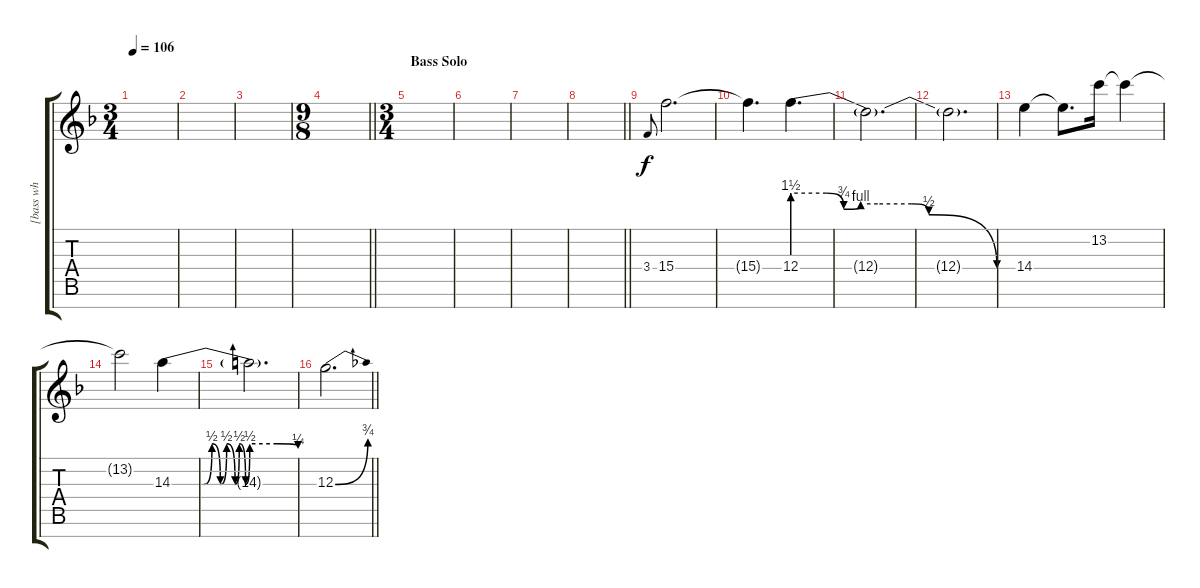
\track ("  [bass whammy effect]" "  [bass wh") {instrument electricbasspick}
\staff {score tabs}
\tuning (E4 B3 G3 D3 A2 E2 B1) {hide}
\ts (3 4)
\tempo 106
\clef g2
\ks dminor
|
|
|
\ts (9 8)
\barLineRight lightlight
|
\ts (3 4)
\section ("" "Bass Solo")
|
|
|
\barLineRight lightlight
|
3.4.8{gr onbeat} 15.4.2{d instrument lead1square} |
15.4{t}.4{d} 12.4{be (custom 0 6 10 6 15 3 20 4 25 4 35 4 40 2 60 0)}.4{d} |
12.4{t}.2{d} |
12.4{t}.2{d} |
14.4.4 14.4{t}.8{d} 13.2.16 13.2{t}.4 |
13.2{t}.2 14.3{be (custom 0 0 15 0 19 2 23 0 26 2 30 0 32 2 35 0 37 2 50 2 60 1)}.4 |
14.3{t}.2{d} |
\barLineRight lightlight
12.3{be (bend 0 0 60 3)}.2{d}
